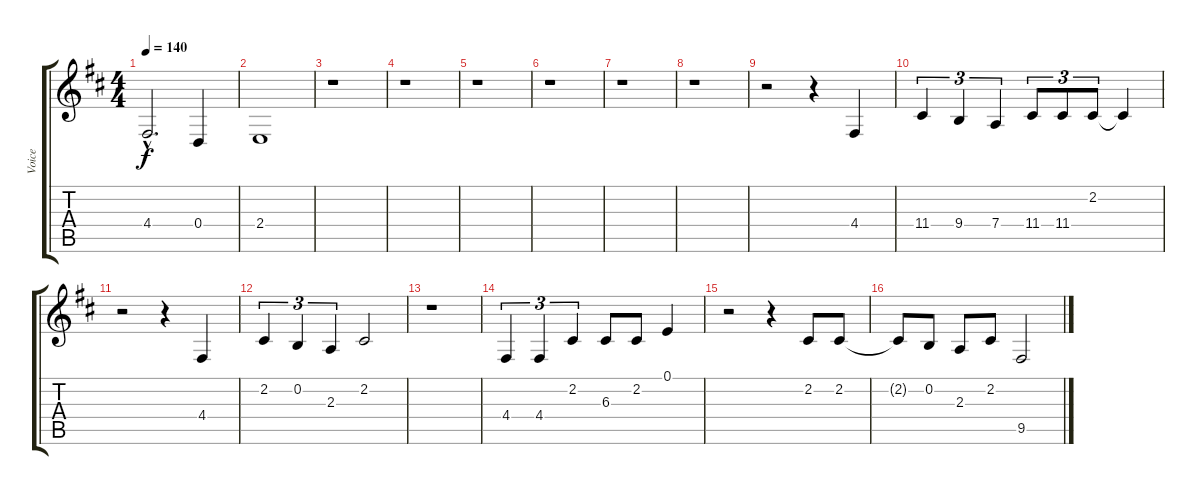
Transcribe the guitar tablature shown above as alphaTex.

\track ("Voice" "Voice") {instrument fiddle}
\staff {score tabs}
\tuning (E4 B3 G3 D3 A2 E2) {hide}
\ts (4 4)
\tempo 140
\clef g2
\ks d
4.4{hac t}.2{d dy f} 0.4.4 |
2.4.1 |
r.1 |
r.1 |
r.1 |
r.1 |
r.1 |
r.1 |
r.2 r.4 4.4.4 |
11.4.4{tu (3 2)} 9.4.4{tu (3 2)} 7.4.4{tu (3 2)} 11.4.8{tu (3 2)} 11.4.8{tu (3 2)} 2.2.8{tu (3 2)} 2.2{t}.4 |
r.2 r.4 4.4.4 |
2.2.4{tu (3 2)} 0.2.4{tu (3 2)} 2.3.4{tu (3 2)} 2.2.2 |
r.1 |
4.4.4{tu (3 2)} 4.4.4{tu (3 2)} 2.2.4{tu (3 2)} 6.3.8 2.2.8 0.1.4 |
r.2 r.4 2.2.8 2.2.8 |
2.2{t}.8 0.2.8 2.3.8 2.2.8 9.5.2
